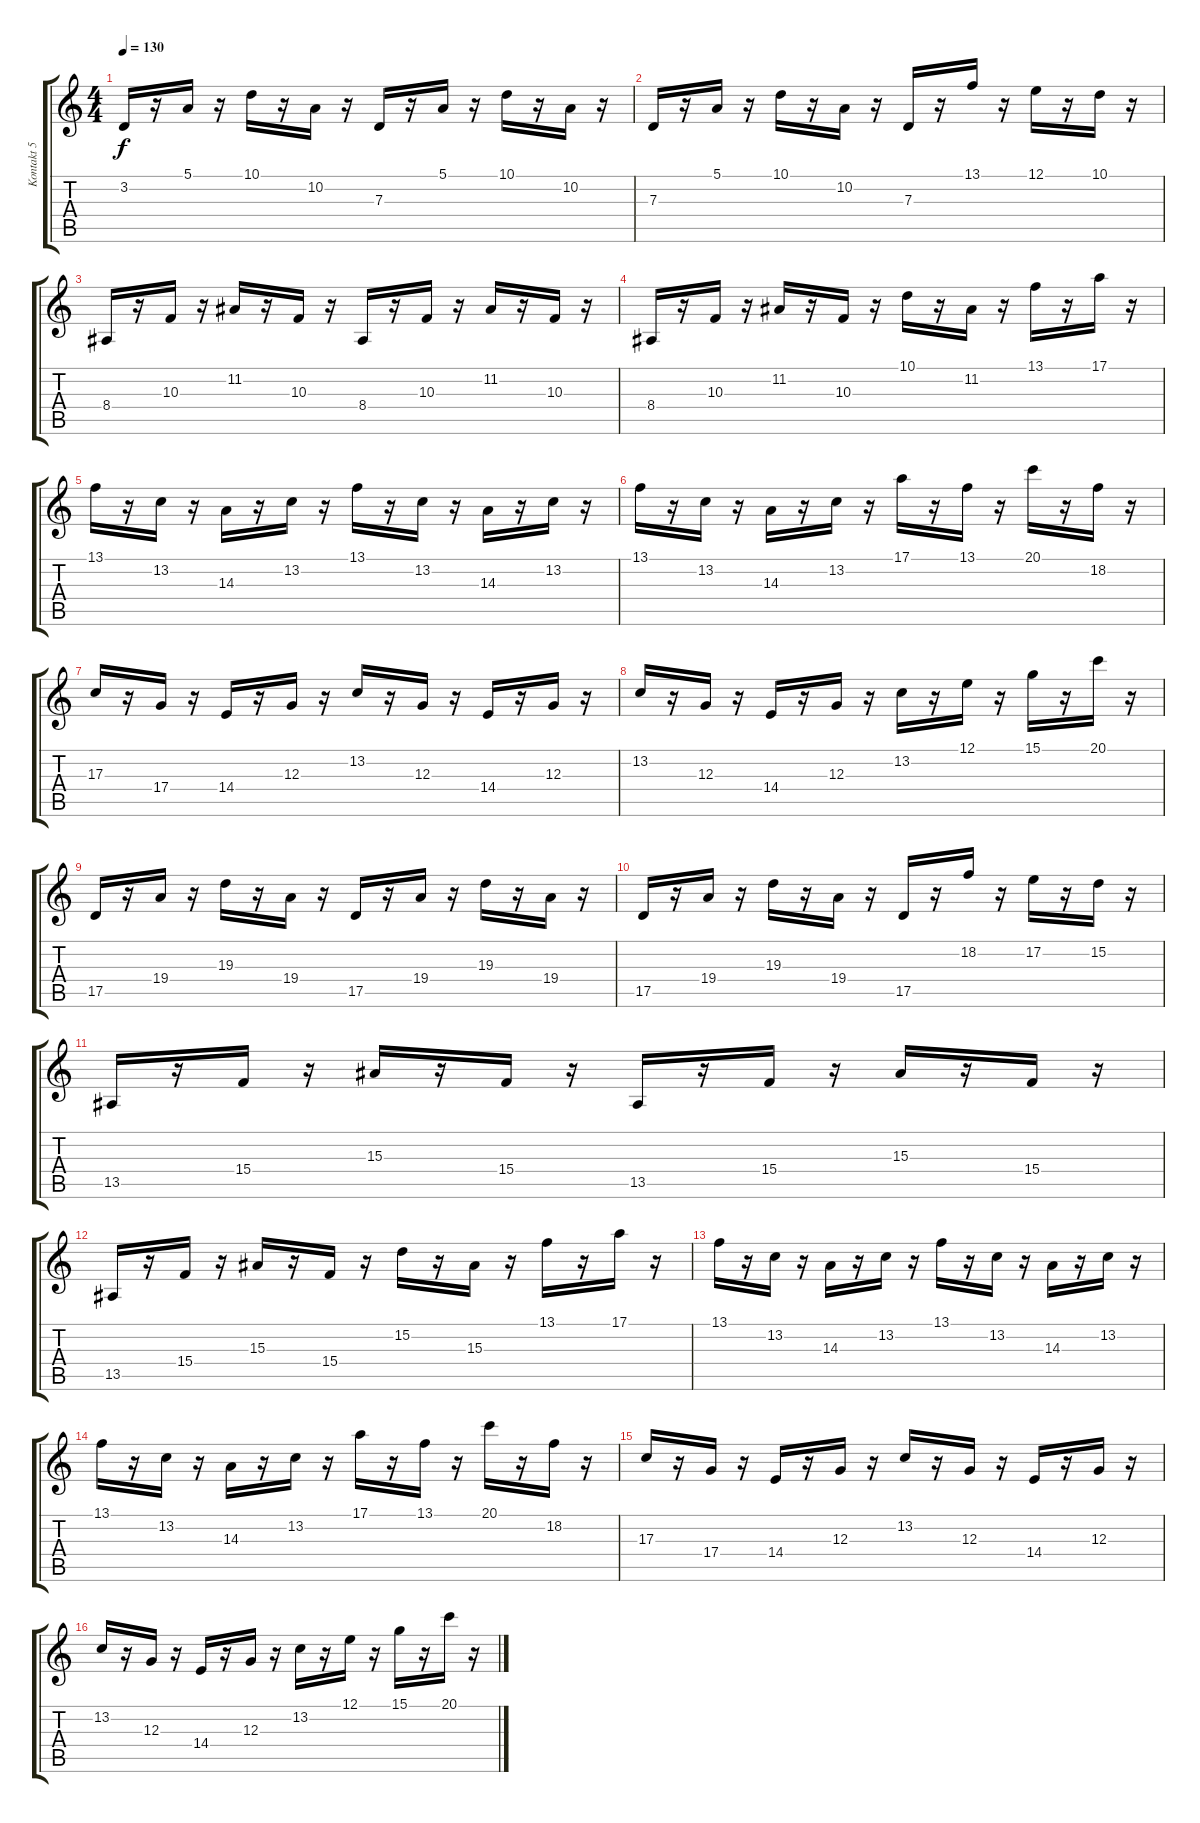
\track ("Kontakt 5 (MIDI)" "Kontakt 5 ") {instrument stringensemble1}
\staff {score tabs}
\tuning (E4 B3 G3 D3 A2 E2) {hide}
\ts (4 4)
\tempo 130
\clef g2
\ks c
3.2.16{dy f} r.16 5.1.16 r.16 10.1.16 r.16 10.2.16 r.16 7.3.16 r.16 5.1.16 r.16 10.1.16 r.16 10.2.16 r.16 |
7.3.16 r.16 5.1.16 r.16 10.1.16 r.16 10.2.16 r.16 7.3.16 r.16 13.1.16 r.16 12.1.16 r.16 10.1.16 r.16 |
8.4.16 r.16 10.3.16 r.16 11.2.16 r.16 10.3.16 r.16 8.4.16 r.16 10.3.16 r.16 11.2.16 r.16 10.3.16 r.16 |
8.4.16 r.16 10.3.16 r.16 11.2.16 r.16 10.3.16 r.16 10.1.16 r.16 11.2.16 r.16 13.1.16 r.16 17.1.16 r.16 |
13.1.16 r.16 13.2.16 r.16 14.3.16 r.16 13.2.16 r.16 13.1.16 r.16 13.2.16 r.16 14.3.16 r.16 13.2.16 r.16 |
13.1.16 r.16 13.2.16 r.16 14.3.16 r.16 13.2.16 r.16 17.1.16 r.16 13.1.16 r.16 20.1.16 r.16 18.2.16 r.16 |
17.3.16 r.16 17.4.16 r.16 14.4.16 r.16 12.3.16 r.16 13.2.16 r.16 12.3.16 r.16 14.4.16 r.16 12.3.16 r.16 |
13.2.16 r.16 12.3.16 r.16 14.4.16 r.16 12.3.16 r.16 13.2.16 r.16 12.1.16 r.16 15.1.16 r.16 20.1.16 r.16 |
17.5.16 r.16 19.4.16 r.16 19.3.16 r.16 19.4.16 r.16 17.5.16 r.16 19.4.16 r.16 19.3.16 r.16 19.4.16 r.16 |
17.5.16 r.16 19.4.16 r.16 19.3.16 r.16 19.4.16 r.16 17.5.16 r.16 18.2.16 r.16 17.2.16 r.16 15.2.16 r.16 |
13.5.16 r.16 15.4.16 r.16 15.3.16 r.16 15.4.16 r.16 13.5.16 r.16 15.4.16 r.16 15.3.16 r.16 15.4.16 r.16 |
13.5.16 r.16 15.4.16 r.16 15.3.16 r.16 15.4.16 r.16 15.2.16 r.16 15.3.16 r.16 13.1.16 r.16 17.1.16 r.16 |
13.1.16 r.16 13.2.16 r.16 14.3.16 r.16 13.2.16 r.16 13.1.16 r.16 13.2.16 r.16 14.3.16 r.16 13.2.16 r.16 |
13.1.16 r.16 13.2.16 r.16 14.3.16 r.16 13.2.16 r.16 17.1.16 r.16 13.1.16 r.16 20.1.16 r.16 18.2.16 r.16 |
17.3.16 r.16 17.4.16 r.16 14.4.16 r.16 12.3.16 r.16 13.2.16 r.16 12.3.16 r.16 14.4.16 r.16 12.3.16 r.16 |
13.2.16 r.16 12.3.16 r.16 14.4.16 r.16 12.3.16 r.16 13.2.16 r.16 12.1.16 r.16 15.1.16 r.16 20.1.16 r.16
